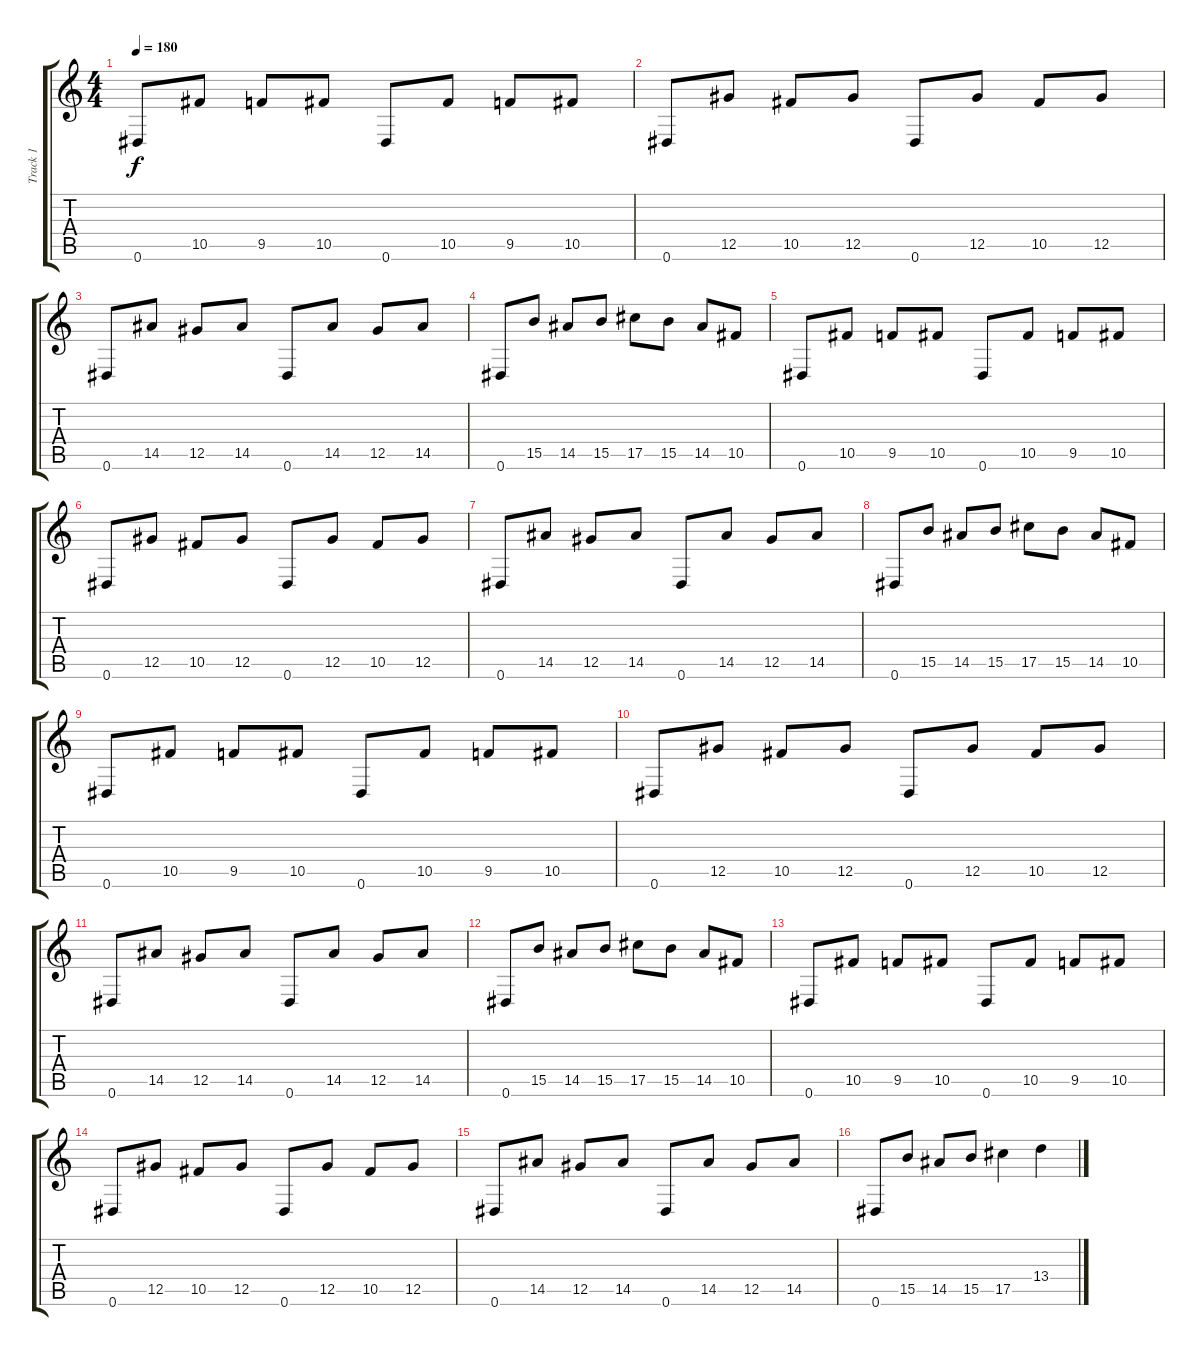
\track ("Track 1" "Track 1") {instrument distortionguitar}
\staff {score tabs}
\tuning (Eb4 Bb3 Gb3 Db3 Ab2 Eb2) {hide}
\ts (4 4)
\tempo 180
\clef g2
\ks c
0.6.8{dy f} 10.5.8 9.5.8 10.5.8 0.6.8 10.5.8 9.5.8 10.5.8 |
0.6.8 12.5.8 10.5.8 12.5.8 0.6.8 12.5.8 10.5.8 12.5.8 |
0.6.8 14.5.8 12.5.8 14.5.8 0.6.8 14.5.8 12.5.8 14.5.8 |
0.6.8 15.5.8 14.5.8 15.5.8 17.5.8 15.5.8 14.5.8 10.5.8 |
0.6.8 10.5.8 9.5.8 10.5.8 0.6.8 10.5.8 9.5.8 10.5.8 |
0.6.8 12.5.8 10.5.8 12.5.8 0.6.8 12.5.8 10.5.8 12.5.8 |
0.6.8 14.5.8 12.5.8 14.5.8 0.6.8 14.5.8 12.5.8 14.5.8 |
0.6.8 15.5.8 14.5.8 15.5.8 17.5.8 15.5.8 14.5.8 10.5.8 |
0.6.8 10.5.8 9.5.8 10.5.8 0.6.8 10.5.8 9.5.8 10.5.8 |
0.6.8 12.5.8 10.5.8 12.5.8 0.6.8 12.5.8 10.5.8 12.5.8 |
0.6.8 14.5.8 12.5.8 14.5.8 0.6.8 14.5.8 12.5.8 14.5.8 |
0.6.8 15.5.8 14.5.8 15.5.8 17.5.8 15.5.8 14.5.8 10.5.8 |
0.6.8 10.5.8 9.5.8 10.5.8 0.6.8 10.5.8 9.5.8 10.5.8 |
0.6.8 12.5.8 10.5.8 12.5.8 0.6.8 12.5.8 10.5.8 12.5.8 |
0.6.8 14.5.8 12.5.8 14.5.8 0.6.8 14.5.8 12.5.8 14.5.8 |
0.6.8 15.5.8 14.5.8 15.5.8 17.5.4 13.4.4
